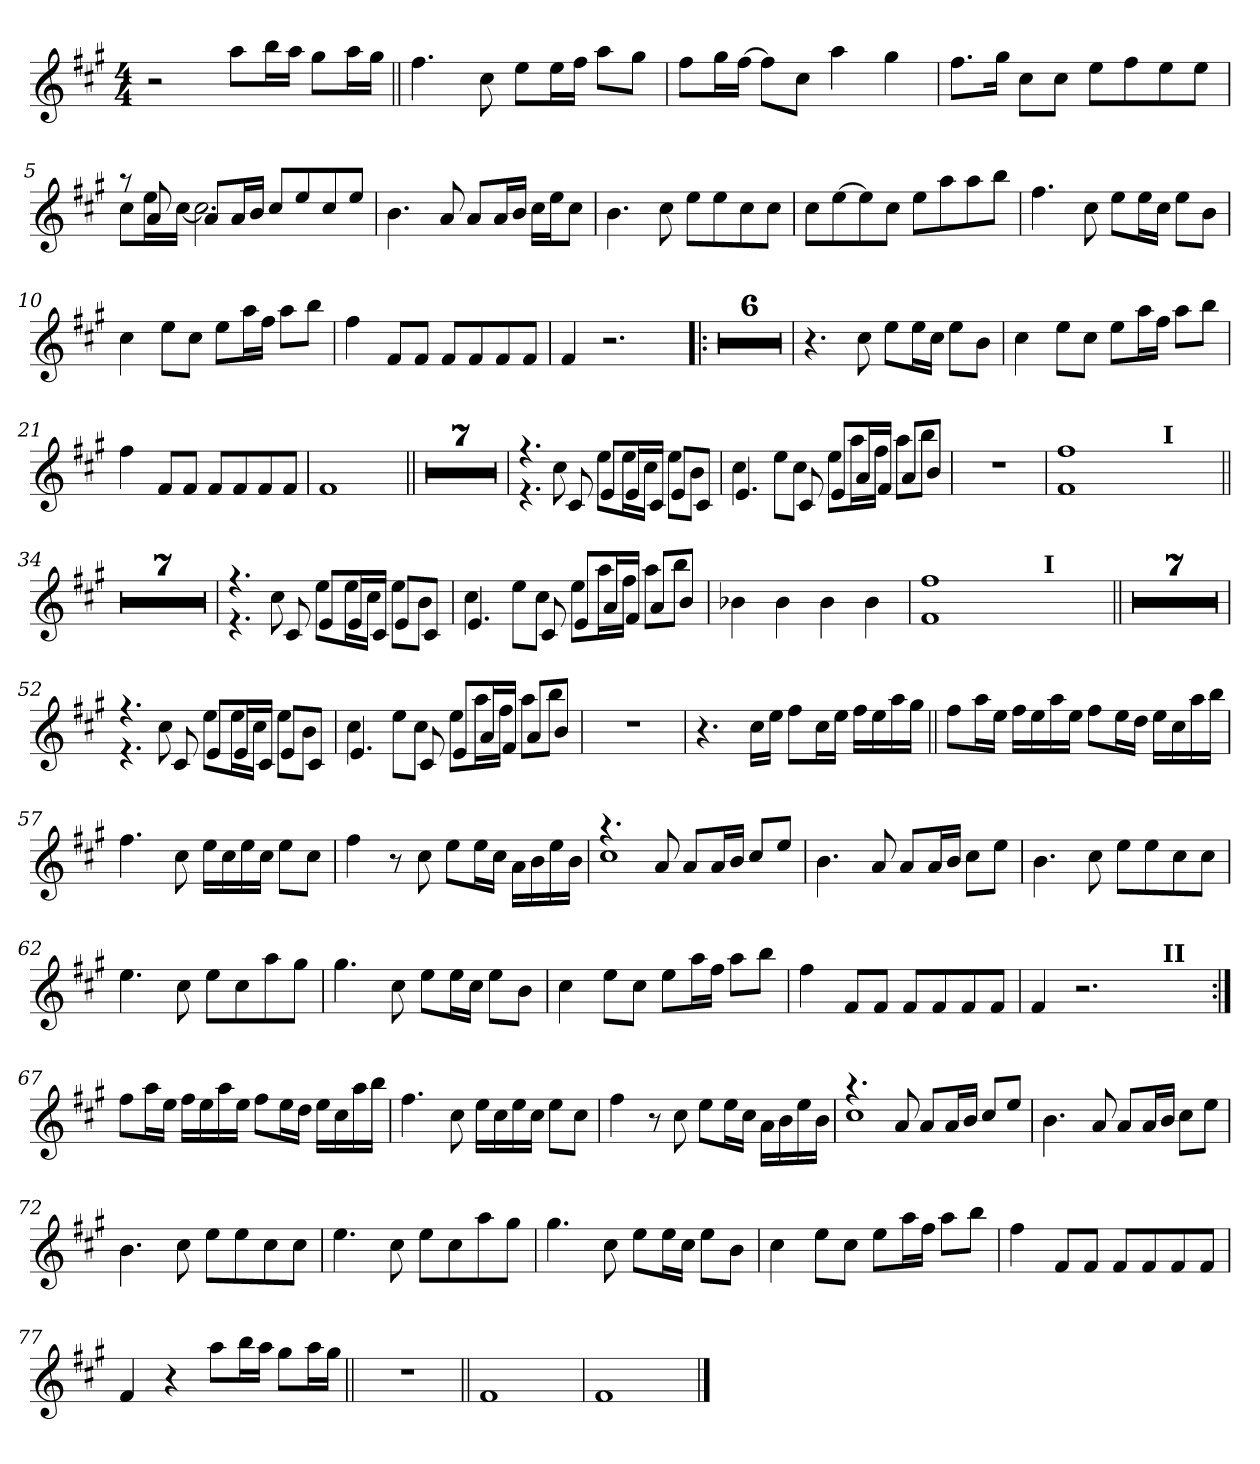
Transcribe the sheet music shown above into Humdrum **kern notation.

**kern
*part1
*staff1
!!LO:PB:g=z
*clefG2
*k[f#c#g#]
*A:
*M4/4
*MM100
=1
2r
8aai\L
16bbi\L
16aai\JJ
8gg#i\L
16aai\L
16gg#i\JJ
=2||
4.ff#i\
8cc#i\
8eei\L
16eei\L
16ff#i\JJ
8aai\L
8gg#i\J
=3
8ff#i\L
16gg#i\L
[>16ff#i\JJ
8ff#i\L]
8cc#i\J
4aai\
4gg#i\
=4
8.ff#i\L
16gg#i\Jk
8cc#i\L
8cc#i\J
8eei\L
8ff#i\
8eei\
8eei\J
=5
*^
8r	8cc#i\L
8ai/	16eei\L
.	[<16cc#i\JJ
8ai/L	2.cc#i\]
16ai/L	.
16bi/JJ	.
8cc#i/L	.
8eei/	.
8cc#i/	.
8eei/J	.
*v	*v
!!LO:LB:g=z
=6
4.bi\
8ai/
8ai/L
16ai/L
16bi/JJ
16cc#i\LL
16eei\J
8cc#i\J
=7
4.bi\
8cc#i\
8eei\L
8eei\
8cc#i\
8cc#i\J
=8
8cc#i\L
[>8eei\
8eei\]
8cc#i\J
8eei\L
8aai\
8aai\
8bbi\J
=9
4.ff#i\
8cc#i\
8eei\L
16eei\L
16cc#i\JJ
8eei\L
8bi\J
=10
4cc#i\
8eei\L
8cc#i\J
8eei\L
16aai\L
16ff#i\JJ
8aai\L
8bbi\J
=11
4ff#i\
8f#i/L
8f#i/J
8f#i/L
8f#i/
8f#i/
8f#i/J
!!LO:LB:g=z
=12
4f#i/
2.r
=13!|:
1r
=14
1r
=15
1r
=16
1r
=17
1r
=18
1r
=19
4.r
8cc#i\
8eei\L
16eei\L
16cc#i\JJ
8eei\L
8bi\J
=20
4cc#i\
8eei\L
8cc#i\J
8eei\L
16aai\L
16ff#i\JJ
8aai\L
8bbi\J
!!LO:LB:g=z
=21
4ff#i\
8f#i/L
8f#i/J
8f#i/L
8f#i/
8f#i/
8f#i/J
=22
1f#i
=23||
1r
=24
1r
=25
1r
=26
1r
=27
1r
=28
1r
=29
1r
=30
*^
4.r	4.r
8c#i/	8cc#i\
8ei/L	8eei\L
16ei/L	16eei\L
16c#i/JJ	16cc#i\JJ
8ei/L	8eei\L
8c#i/J	8bi\J
!!LO:LB:g=z	!!
=31	=31
4.ei/	4cc#i\
.	8eei\L
8c#i/	8cc#i\J
8ei/L	8eei\L
16ai/L	16aai\L
16f#i/JJ	16ff#i\JJ
8ai/L	8aai\L
8bi/J	8bbi\J
*v	*v
=32
1r
=33
*^
*	*^
1f#i	1ff#i	2ryy
.	.	8ryy
.	.	32ryy
.	.	64ryy
.	.	256.ryy
!	!	!LO:TX:a:B:t=I
.	.	4ryy
.	.	16ryy
.	.	128ryy
.	.	512ryy
*v	*v	*v
=34||
1r
=35
1r
=36
1r
=37
1r
=38
1r
=39
1r
=40
1r
!!LO:LB:g=z
=41
*^
4.r	4.r
8c#i/	8cc#i\
8ei/L	8eei\L
16ei/L	16eei\L
16c#i/JJ	16cc#i\JJ
8ei/L	8eei\L
8c#i/J	8bi\J
=42	=42
4.ei/	4cc#i\
.	8eei\L
8c#i/	8cc#i\J
8ei/L	8eei\L
16ai/L	16aai\L
16f#i/JJ	16ff#i\JJ
8ai/L	8aai\L
8bi/J	8bbi\J
*v	*v
=43
4b-i
4b-i
4b-i
4b-i
=44
*^
*	*^
1f#i	1ff#i	2ryy
.	.	8ryy
.	.	32ryy
.	.	64ryy
.	.	256.ryy
!	!	!LO:TX:a:B:t=I
.	.	4ryy
.	.	16ryy
.	.	128ryy
.	.	512ryy
*v	*v	*v
=45||
1r
=46
1r
=47
1r
=48
1r
=49
1r
!!LO:LB:g=z
=50
1r
=51
1r
=52
*^
4.r	4.r
8c#i/	8cc#i\
8ei/L	8eei\L
16ei/L	16eei\L
16c#i/JJ	16cc#i\JJ
8ei/L	8eei\L
8c#i/J	8bi\J
=53	=53
4.ei/	4cc#i\
.	8eei\L
8c#i/	8cc#i\J
8ei/L	8eei\L
16ai/L	16aai\L
16f#i/JJ	16ff#i\JJ
8ai/L	8aai\L
8bi/J	8bbi\J
*v	*v
=54
1r
=55
4.r
16cc#i\LL
16eei\JJ
8ff#i\L
16cc#i\L
16eei\JJ
16ff#i\LL
16eei\
16aai\
16gg#i\JJ
!!LO:LB:g=z
=56||
8ff#i\L
16aai\L
16eei\JJ
16ff#i\LL
16eei\
16aai\
16eei\JJ
8ff#i\L
16eei\L
16ddi\JJ
16eei\LL
16cc#i\
16aai\
16bbi\JJ
=57
4.ff#i\
8cc#i\
16eei\LL
16cc#i\
16eei\
16cc#i\JJ
8eei\L
8cc#i\J
=58
4ff#i\
8r
8cc#i\
8eei\L
16eei\L
16cc#i\JJ
16ai\LL
16bi\
16eei\
16bi\JJ
=59
*^
4.r	1cc#i
8ai/	.
8ai/L	.
16ai/L	.
16bi/JJ	.
8cc#i/L	.
8eei/J	.
*v	*v
=60
4.bi\
8ai/
8ai/L
16ai/L
16bi/JJ
8cc#i\L
8eei\J
!!LO:LB:g=z
=61
4.bi\
8cc#i\
8eei\L
8eei\
8cc#i\
8cc#i\J
=62
4.eei\
8cc#i\
8eei\L
8cc#i\
8aai\
8gg#i\J
=63
4.gg#i\
8cc#i\
8eei\L
16eei\L
16cc#i\JJ
8eei\L
8bi\J
=64
4cc#i\
8eei\L
8cc#i\J
8eei\L
16aai\L
16ff#i\JJ
8aai\L
8bbi\J
=65
4ff#i\
8f#i/L
8f#i/J
8f#i/L
8f#i/
8f#i/
8f#i/J
=66
*^
4f#i/	2ryy
2.r	.
.	8..ryy
!	!LO:TX:a:B:t=II
.	4ryy
.	32ryy
*v	*v
!!LO:LB:g=z
=67:|!
8ff#i\L
16aai\L
16eei\JJ
16ff#i\LL
16eei\
16aai\
16eei\JJ
8ff#i\L
16eei\L
16ddi\JJ
16eei\LL
16cc#i\
16aai\
16bbi\JJ
=68
4.ff#i\
8cc#i\
16eei\LL
16cc#i\
16eei\
16cc#i\JJ
8eei\L
8cc#i\J
=69
4ff#i\
8r
8cc#i\
8eei\L
16eei\L
16cc#i\JJ
16ai\LL
16bi\
16eei\
16bi\JJ
=70
*^
4.r	1cc#i
8ai/	.
8ai/L	.
16ai/L	.
16bi/JJ	.
8cc#i/L	.
8eei/J	.
*v	*v
=71
4.bi\
8ai/
8ai/L
16ai/L
16bi/JJ
8cc#i\L
8eei\J
!!LO:LB:g=z
=72
4.bi\
8cc#i\
8eei\L
8eei\
8cc#i\
8cc#i\J
=73
4.eei\
8cc#i\
8eei\L
8cc#i\
8aai\
8gg#i\J
=74
4.gg#i\
8cc#i\
8eei\L
16eei\L
16cc#i\JJ
8eei\L
8bi\J
=75
4cc#i\
8eei\L
8cc#i\J
8eei\L
16aai\L
16ff#i\JJ
8aai\L
8bbi\J
!!LO:LB:g=z
=76
4ff#i\
8f#i/L
8f#i/J
8f#i/L
8f#i/
8f#i/
8f#i/J
=77
4f#i/
4r
8aai\L
16bbi\L
16aai\JJ
8gg#i\L
16aai\L
16gg#i\JJ
=78||
1r
=79||
1f#i
=80
1f#i
==
*-
